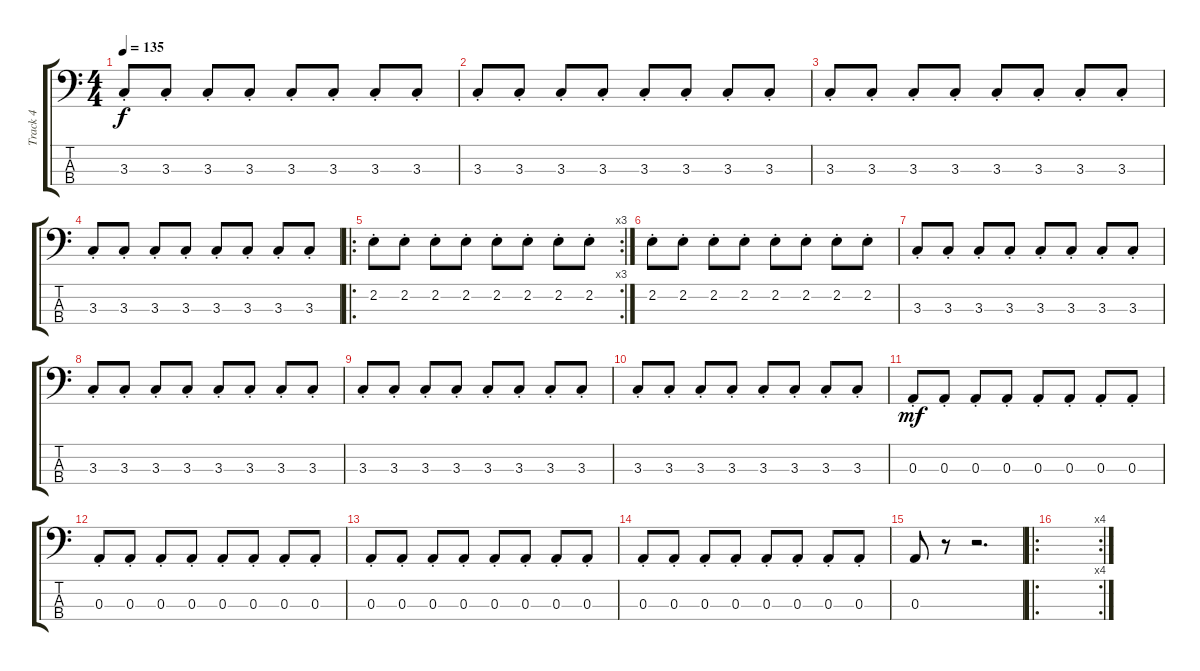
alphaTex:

\track ("Track 4" "Track 4") {instrument electricbasspick}
\staff {score tabs}
\tuning (G2 D2 A1 E1) {hide}
\ts (4 4)
\tempo 135
\clef f4
\ks c
3.3{st}.8{dy f} 3.3{st}.8 3.3{st}.8 3.3{st}.8 3.3{st}.8 3.3{st}.8 3.3{st}.8 3.3{st}.8 |
3.3{st}.8 3.3{st}.8 3.3{st}.8 3.3{st}.8 3.3{st}.8 3.3{st}.8 3.3{st}.8 3.3{st}.8 |
3.3{st}.8 3.3{st}.8 3.3{st}.8 3.3{st}.8 3.3{st}.8 3.3{st}.8 3.3{st}.8 3.3{st}.8 |
3.3{st}.8 3.3{st}.8 3.3{st}.8 3.3{st}.8 3.3{st}.8 3.3{st}.8 3.3{st}.8 3.3{st}.8 |
\ro
\rc 3
2.2{st}.8 2.2{st}.8 2.2{st}.8 2.2{st}.8 2.2{st}.8 2.2{st}.8 2.2{st}.8 2.2{st}.8 |
2.2{st}.8 2.2{st}.8 2.2{st}.8 2.2{st}.8 2.2{st}.8 2.2{st}.8 2.2{st}.8 2.2{st}.8 |
3.3{st}.8 3.3{st}.8 3.3{st}.8 3.3{st}.8 3.3{st}.8 3.3{st}.8 3.3{st}.8 3.3{st}.8 |
3.3{st}.8 3.3{st}.8 3.3{st}.8 3.3{st}.8 3.3{st}.8 3.3{st}.8 3.3{st}.8 3.3{st}.8 |
3.3{st}.8 3.3{st}.8 3.3{st}.8 3.3{st}.8 3.3{st}.8 3.3{st}.8 3.3{st}.8 3.3{st}.8 |
3.3{st}.8 3.3{st}.8 3.3{st}.8 3.3{st}.8 3.3{st}.8 3.3{st}.8 3.3{st}.8 3.3{st}.8 |
0.3{st}.8{dy mf} 0.3{st}.8 0.3{st}.8 0.3{st}.8 0.3{st}.8 0.3{st}.8 0.3{st}.8 0.3{st}.8 |
0.3{st}.8 0.3{st}.8 0.3{st}.8 0.3{st}.8 0.3{st}.8 0.3{st}.8 0.3{st}.8 0.3{st}.8 |
0.3{st}.8 0.3{st}.8 0.3{st}.8 0.3{st}.8 0.3{st}.8 0.3{st}.8 0.3{st}.8 0.3{st}.8 |
0.3{st}.8 0.3{st}.8 0.3{st}.8 0.3{st}.8 0.3{st}.8 0.3{st}.8 0.3{st}.8 0.3{st}.8 |
0.3.8 r.8 r.2{d} |
\ro
\rc 4
